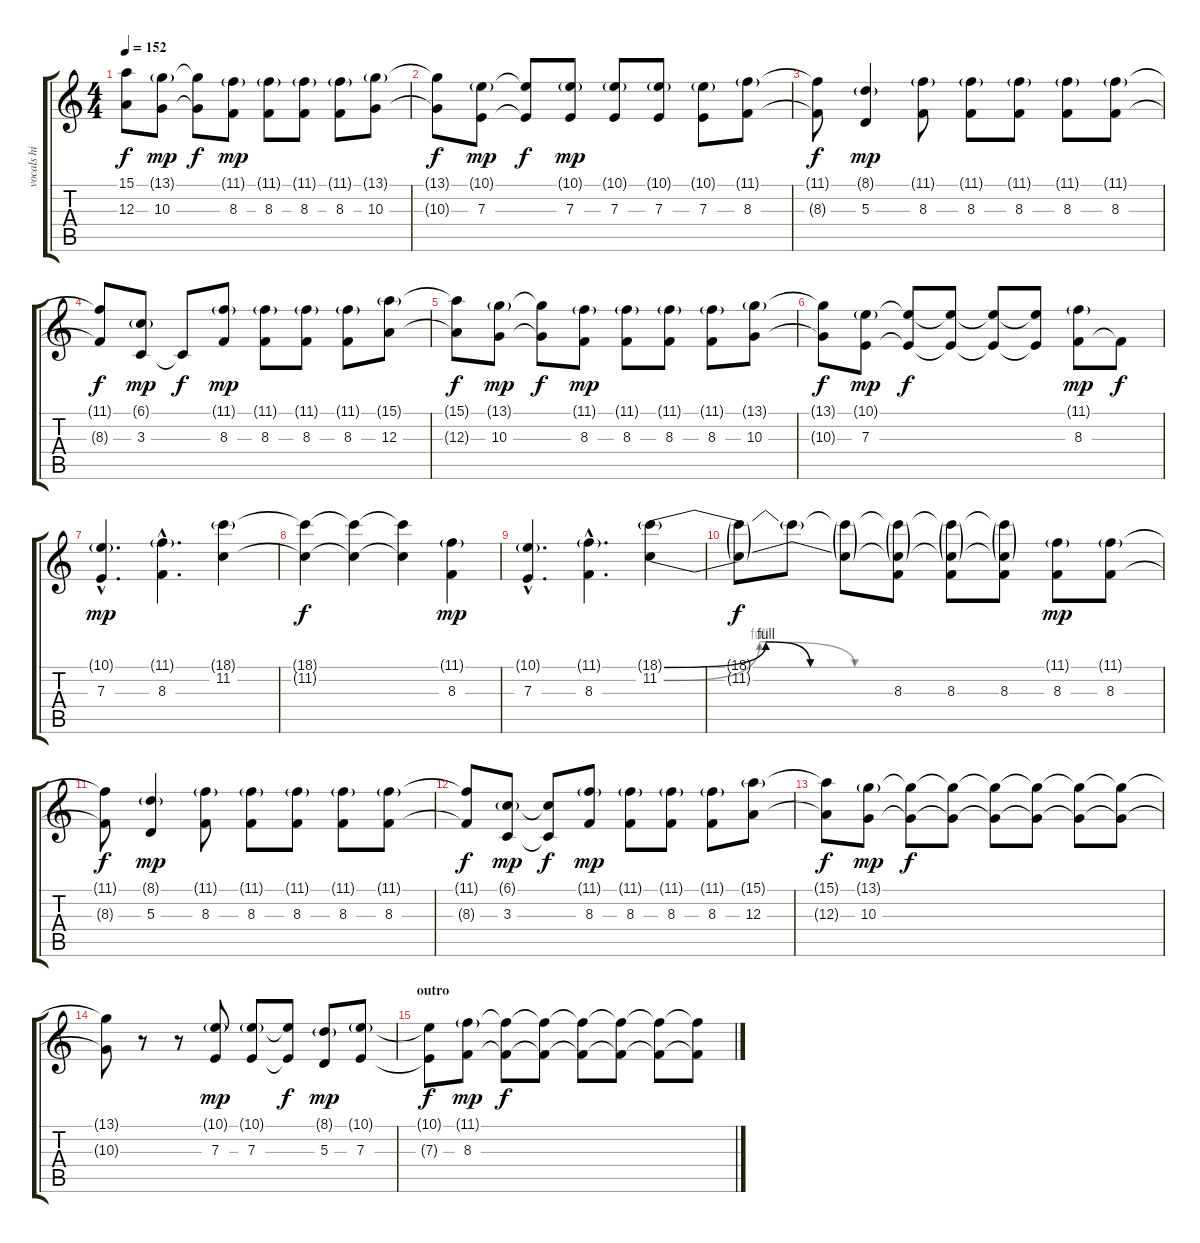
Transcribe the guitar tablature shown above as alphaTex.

\track ("vocals hi" "vocals hi") {instrument tenorsax}
\staff {score tabs}
\tuning (Gb4 Db4 A3 E3 B2 Gb2) {hide}
\ts (4 4)
\tempo 152
\clef g2
\ks c
(15.1{t} 12.3{t}).8{dy f} (13.1{g} 10.3).8{dy mp} (13.1{t} 10.3{t}).8{dy f} (11.1{g} 8.3).8{dy mp} (11.1{g} 8.3).8 (11.1{g} 8.3).8 (11.1{g} 8.3).8 (13.1{g} 10.3).8 |
(13.1{t} 10.3{t}).8{dy f} (10.1{g} 7.3).8{dy mp} (10.1{t} 7.3{t}).8{dy f} (10.1{g} 7.3).8{dy mp} (10.1{g} 7.3).8 (10.1{g} 7.3).8 (10.1{g} 7.3).8 (11.1{g} 8.3).8 |
(11.1{t} 8.3{t}).8{dy f} (8.1{g} 5.3).4{dy mp} (11.1{g} 8.3).8 (11.1{g} 8.3).8 (11.1{g} 8.3).8 (11.1{g} 8.3).8 (11.1{g} 8.3).8 |
(11.1{t} 8.3{t}).8{dy f} (6.1{g} 3.3).8{dy mp} 3.3{t}.8{dy f} (11.1{g} 8.3).8{dy mp} (11.1{g} 8.3).8 (11.1{g} 8.3).8 (11.1{g} 8.3).8 (15.1{g} 12.3).8 |
(15.1{t} 12.3{t}).8{dy f} (13.1{g} 10.3).8{dy mp} (13.1{t} 10.3{t}).8{dy f} (11.1{g} 8.3).8{dy mp} (11.1{g} 8.3).8 (11.1{g} 8.3).8 (11.1{g} 8.3).8 (13.1{g} 10.3).8 |
(13.1{t} 10.3{t}).8{dy f} (10.1{g} 7.3).8{dy mp} (10.1{t} 7.3{t}).8{dy f} (10.1{t} 7.3{t}).8 (10.1{t} 7.3{t}).8 (10.1{t} 7.3{t}).8 (11.1{g} 8.3).8{dy mp} 8.3{t}.8{dy f} |
(10.1{g hac} 7.3{hac}).4{d dy mp} (11.1{g hac} 8.3{hac}).4{d} (18.1{g} 11.2).4 |
(18.1{t} 11.2{t}).4{dy f} (18.1{t} 11.2{t}).4 (18.1{t} 11.2{t}).4 (11.1{g} 8.3).4{dy mp} |
(10.1{g hac} 7.3{hac}).4{d} (11.1{g hac} 8.3{hac}).4{d} (18.1{be (custom 0 0 16 4 23 0 60 0) g} 11.2{be (custom 0 0 15 4 30 0 60 0)}).4 |
(18.1{t} 11.2{t}).8{dy f} 18.1{t}.8 (18.1{t} 11.2{t}).8 (18.1{t} 11.2{t} 8.3).8 (18.1{t} 11.2{t} 8.3).8 (18.1{t} 11.2{t} 8.3).8 (11.1{g} 8.3).8{dy mp} (11.1{g} 8.3).8 |
(11.1{t} 8.3{t}).8{dy f} (8.1{g} 5.3).4{dy mp} (11.1{g} 8.3).8 (11.1{g} 8.3).8 (11.1{g} 8.3).8 (11.1{g} 8.3).8 (11.1{g} 8.3).8 |
(11.1{t} 8.3{t}).8{dy f} (6.1{g} 3.3).8{dy mp} (6.1{t} 3.3{t}).8{dy f} (11.1{g} 8.3).8{dy mp} (11.1{g} 8.3).8 (11.1{g} 8.3).8 (11.1{g} 8.3).8 (15.1{g} 12.3).8 |
(15.1{t} 12.3{t}).8{dy f} (13.1{g} 10.3).8{dy mp} (13.1{t} 10.3{t}).8{dy f} (13.1{t} 10.3{t}).8 (13.1{t} 10.3{t}).8 (13.1{t} 10.3{t}).8 (13.1{t} 10.3{t}).8 (13.1{t} 10.3{t}).8 |
(13.1{t} 10.3{t}).8 r.8 r.8 (10.1{g} 7.3).8{dy mp} (10.1{g} 7.3).8 (10.1{t} 7.3{t}).8{dy f} (8.1{g} 5.3).8{dy mp} (10.1{g} 7.3).8 |
\section ("" "outro")
(10.1{t} 7.3{t}).8{dy f} (11.1{g} 8.3).8{dy mp} (11.1{t} 8.3{t}).8{dy f} (11.1{t} 8.3{t}).8 (11.1{t} 8.3{t}).8 (11.1{t} 8.3{t}).8 (11.1{t} 8.3{t}).8 (11.1{t} 8.3{t}).8
